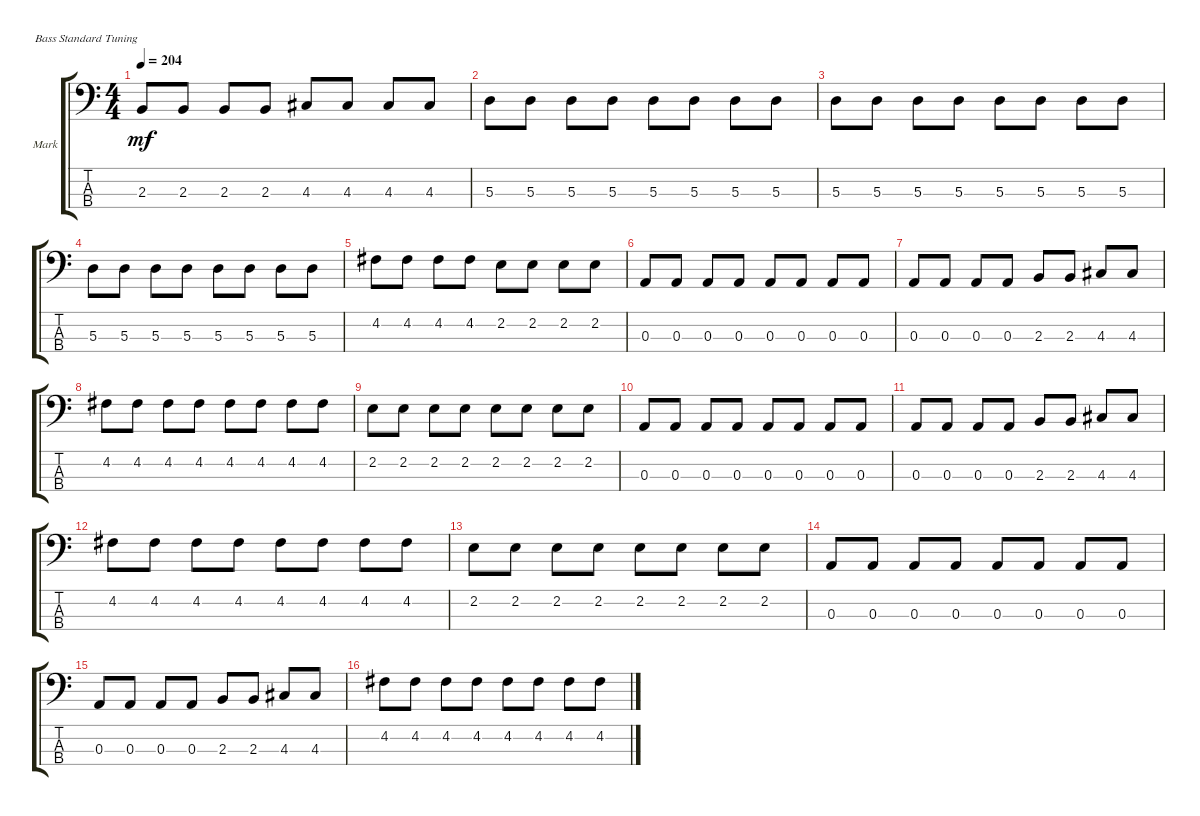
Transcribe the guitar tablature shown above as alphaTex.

\defaultSystemsLayout 4
\bracketExtendMode groupsimilarinstruments
\firstSystemTrackNameOrientation horizontal
\otherSystemsTrackNameOrientation horizontal
\track ("Mark Hoppus" "Mark") {instrument electricbassfinger}
\staff {score tabs}
\tuning (G2 D2 A1 E1)
\ts (4 4)
\tempo 204
\clef f4
\ks c
2.3.8{dy mf} 2.3.8 2.3.8 2.3.8 4.3.8 4.3.8 4.3.8 4.3.8 |
5.3.8 5.3.8 5.3.8 5.3.8 5.3.8 5.3.8 5.3.8 5.3.8 |
5.3.8 5.3.8 5.3.8 5.3.8 5.3.8 5.3.8 5.3.8 5.3.8 |
5.3.8 5.3.8 5.3.8 5.3.8 5.3.8 5.3.8 5.3.8 5.3.8 |
4.2.8 4.2.8 4.2.8 4.2.8 2.2.8 2.2.8 2.2.8 2.2.8 |
0.3.8 0.3.8 0.3.8 0.3.8 0.3.8 0.3.8 0.3.8 0.3.8 |
0.3.8 0.3.8 0.3.8 0.3.8 2.3.8 2.3.8 4.3.8 4.3.8 |
4.2.8 4.2.8 4.2.8 4.2.8 4.2.8 4.2.8 4.2.8 4.2.8 |
2.2.8 2.2.8 2.2.8 2.2.8 2.2.8 2.2.8 2.2.8 2.2.8 |
0.3.8 0.3.8 0.3.8 0.3.8 0.3.8 0.3.8 0.3.8 0.3.8 |
0.3.8 0.3.8 0.3.8 0.3.8 2.3.8 2.3.8 4.3.8 4.3.8 |
4.2.8 4.2.8 4.2.8 4.2.8 4.2.8 4.2.8 4.2.8 4.2.8 |
2.2.8 2.2.8 2.2.8 2.2.8 2.2.8 2.2.8 2.2.8 2.2.8 |
0.3.8 0.3.8 0.3.8 0.3.8 0.3.8 0.3.8 0.3.8 0.3.8 |
0.3.8 0.3.8 0.3.8 0.3.8 2.3.8 2.3.8 4.3.8 4.3.8 |
4.2.8 4.2.8 4.2.8 4.2.8 4.2.8 4.2.8 4.2.8 4.2.8
